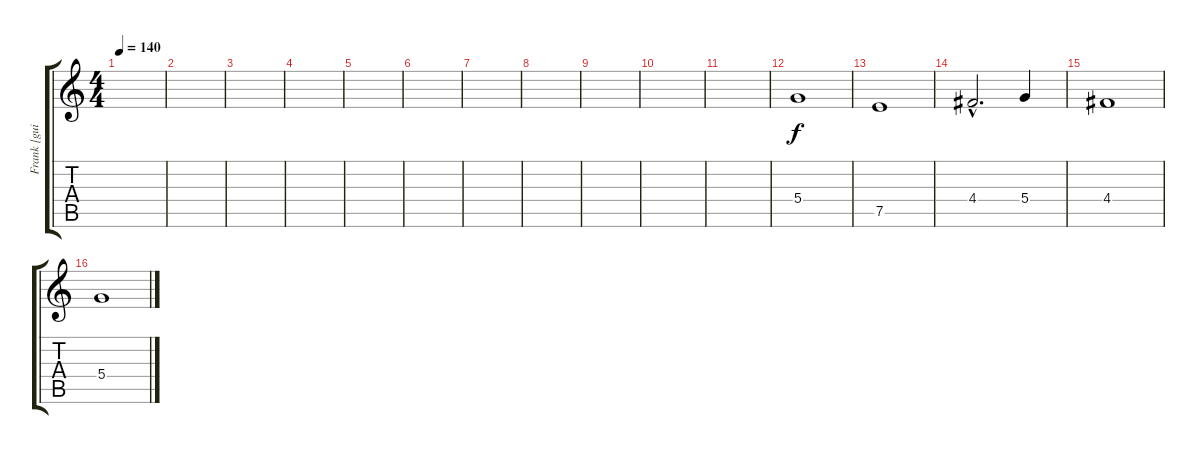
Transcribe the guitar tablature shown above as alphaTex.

\track ("Frank [guitarra]" "Frank [gui") {instrument overdrivenguitar}
\staff {score tabs}
\tuning (E4 B3 G3 D3 A2 E2) {hide}
\ts (4 4)
\tempo 140
\clef g2
\ks c
|
|
|
|
|
|
|
|
|
|
|
5.4.1{volume 13} |
7.5.1 |
4.4{hac}.2{d} 5.4.4 |
4.4.1 |
5.4.1
